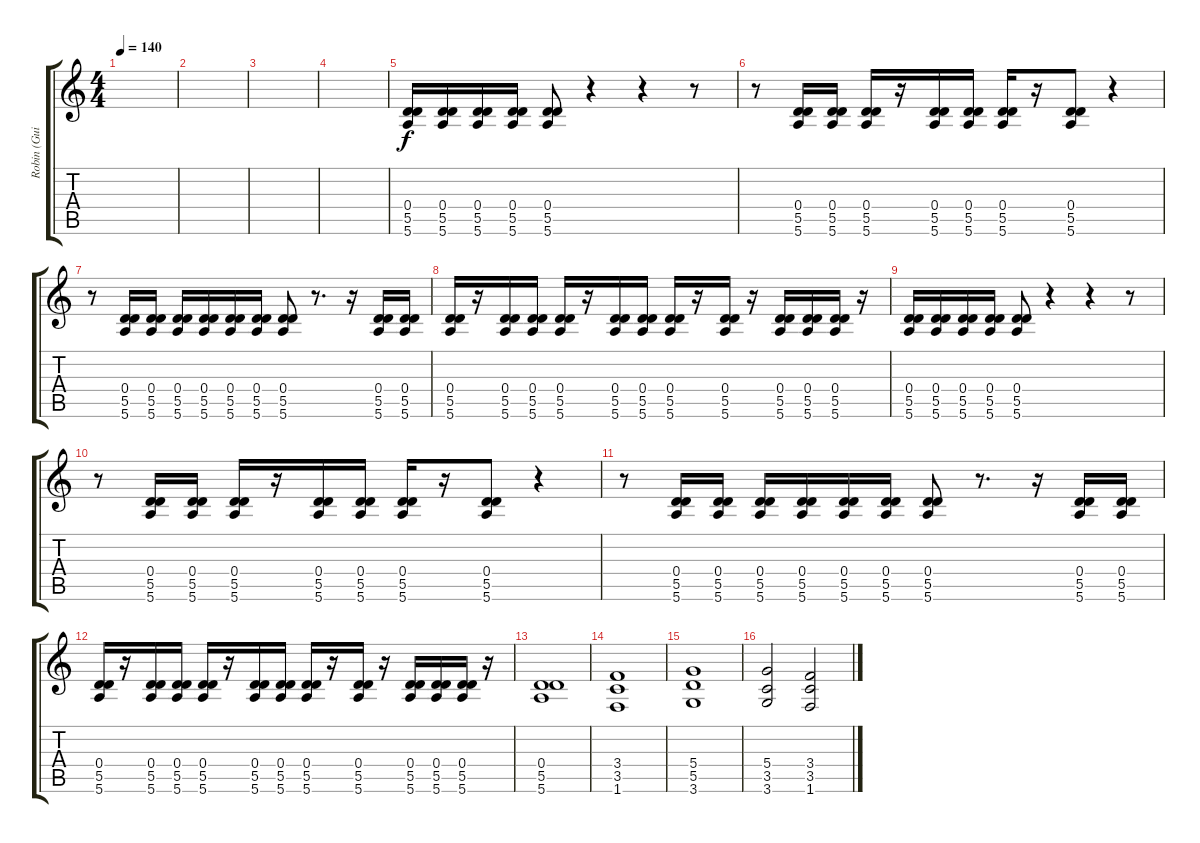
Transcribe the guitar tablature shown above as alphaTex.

\track ("Robin (Guitar)" "Robin (Gui") {instrument distortionguitar}
\staff {score tabs}
\tuning (E4 B3 G3 D3 A2 E2) {hide}
\ts (4 4)
\tempo 140
\clef g2
\ks c
|
|
|
|
(0.4 5.5 5.6).16 (0.4 5.5 5.6).16 (0.4 5.5 5.6).16 (0.4 5.5 5.6).16 (0.4 5.5 5.6).8 r.4 r.4 r.8 |
r.8 (0.4 5.5 5.6).16 (0.4 5.5 5.6).16 (0.4 5.5 5.6).16 r.16 (0.4 5.5 5.6).16 (0.4 5.5 5.6).16 (0.4 5.5 5.6).16 r.16 (0.4 5.5 5.6).8 r.4 |
r.8 (0.4 5.5 5.6).16 (0.4 5.5 5.6).16 (0.4 5.5 5.6).16 (0.4 5.5 5.6).16 (0.4 5.5 5.6).16 (0.4 5.5 5.6).16 (0.4 5.5 5.6).8 r.8{d} r.16 (0.4 5.5 5.6).16 (0.4 5.5 5.6).16 |
(0.4 5.5 5.6).16 r.16 (0.4 5.5 5.6).16 (0.4 5.5 5.6).16 (0.4 5.5 5.6).16 r.16 (0.4 5.5 5.6).16 (0.4 5.5 5.6).16 (0.4 5.5 5.6).16 r.16 (0.4 5.5 5.6).16 r.16 (0.4 5.5 5.6).16 (0.4 5.5 5.6).16 (0.4 5.5 5.6).16 r.16 |
(0.4 5.5 5.6).16 (0.4 5.5 5.6).16 (0.4 5.5 5.6).16 (0.4 5.5 5.6).16 (0.4 5.5 5.6).8 r.4 r.4 r.8 |
r.8 (0.4 5.5 5.6).16 (0.4 5.5 5.6).16 (0.4 5.5 5.6).16 r.16 (0.4 5.5 5.6).16 (0.4 5.5 5.6).16 (0.4 5.5 5.6).16 r.16 (0.4 5.5 5.6).8 r.4 |
r.8 (0.4 5.5 5.6).16 (0.4 5.5 5.6).16 (0.4 5.5 5.6).16 (0.4 5.5 5.6).16 (0.4 5.5 5.6).16 (0.4 5.5 5.6).16 (0.4 5.5 5.6).8 r.8{d} r.16 (0.4 5.5 5.6).16 (0.4 5.5 5.6).16 |
(0.4 5.5 5.6).16 r.16 (0.4 5.5 5.6).16 (0.4 5.5 5.6).16 (0.4 5.5 5.6).16 r.16 (0.4 5.5 5.6).16 (0.4 5.5 5.6).16 (0.4 5.5 5.6).16 r.16 (0.4 5.5 5.6).16 r.16 (0.4 5.5 5.6).16 (0.4 5.5 5.6).16 (0.4 5.5 5.6).16 r.16 |
(0.4 5.5 5.6).1 |
(3.4 3.5 1.6).1 |
(5.4 5.5 3.6).1 |
(5.4 3.5 3.6).2 (3.4 3.5 1.6).2
